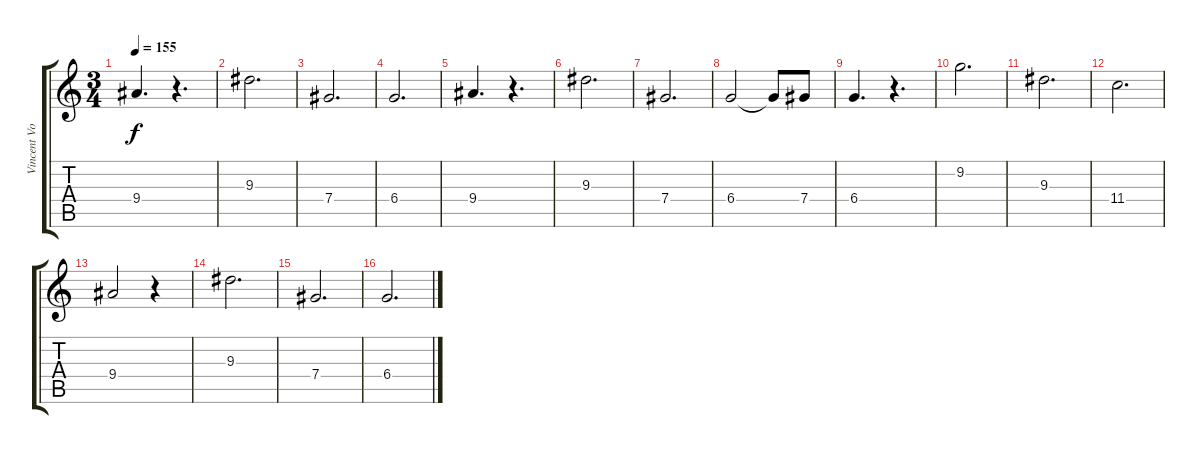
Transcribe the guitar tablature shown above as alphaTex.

\track ("Vincent Vocals" "Vincent Vo") {instrument distortionguitar}
\staff {score tabs}
\tuning (Eb4 Bb3 Gb3 Db3 Ab2 Eb2) {hide}
\ts (3 4)
\tempo 155
\clef g2
\ks c
9.4.4{d dy f} r.4{d} |
9.3.2{d} |
7.4.2{d} |
6.4.2{d} |
9.4.4{d} r.4{d} |
9.3.2{d} |
7.4.2{d} |
6.4.2 6.4{t}.8 7.4.8 |
6.4.4{d} r.4{d} |
9.2.2{d} |
9.3.2{d} |
11.4.2{d} |
9.4.2 r.4 |
9.3.2{d} |
7.4.2{d} |
6.4.2{d}
